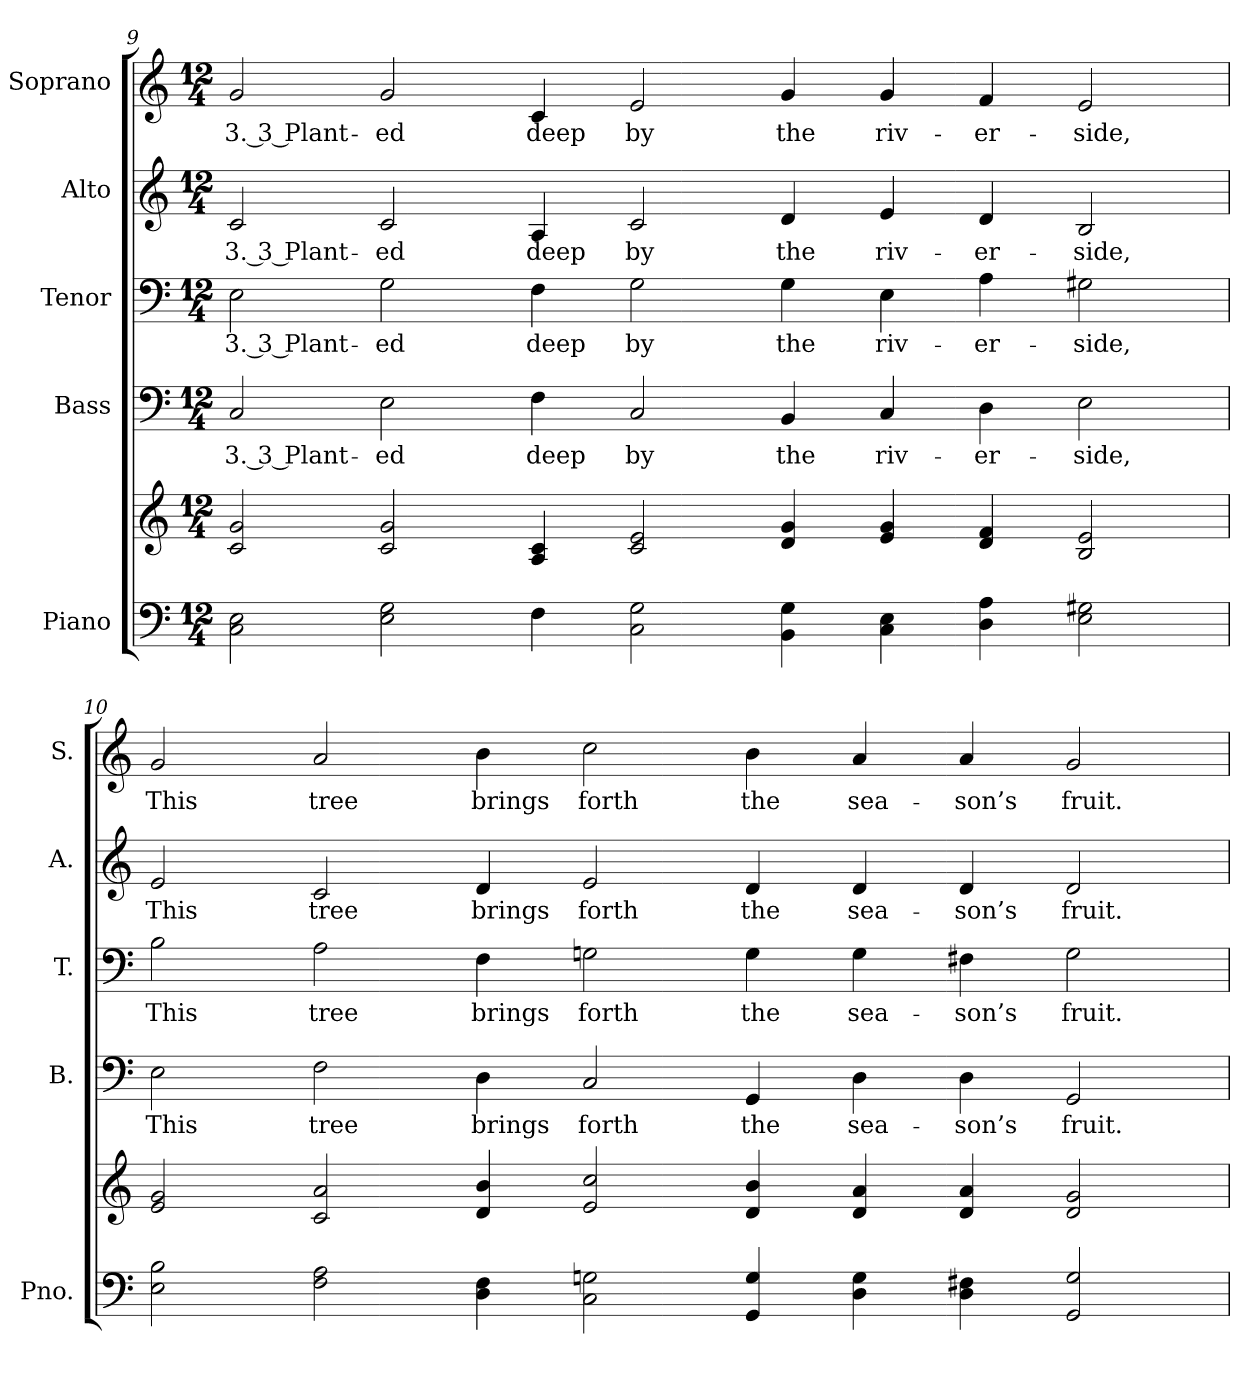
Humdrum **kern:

**kern	**kern	**kern	**text	**kern	**text	**kern	**text	**kern	**text
*part5	*part5	*part4	*part4	*part3	*part3	*part2	*part2	*part1	*part1
*staff6	*staff5	*staff4	*staff4	*staff3	*staff3	*staff2	*staff2	*staff1	*staff1
*I"Piano	*	*I"Bass	*	*I"Tenor	*	*I"Alto	*	*I"Soprano	*
*I'Pno.	*	*I'B.	*	*I'T.	*	*I'A.	*	*I'S.	*
!!LO:PB:g=z
*clefF4	*clefG2	*clefF4	*	*clefF4	*	*clefG2	*	*clefG2	*
*k[]	*k[]	*k[]	*	*k[]	*	*k[]	*	*k[]	*
*C:	*C:	*C:	*	*C:	*	*C:	*	*C:	*
*M12/4	*M12/4	*M12/4	*	*M12/4	*	*M12/4	*	*M12/4	*
=9	=9	=9	=9	=9	=9	=9	=9	=9	=9
!	!	!	!LO:LY:b:color=#000000	!	!	!	!	!	!
!	!	!	!	!	!LO:LY:b:color=#000000	!	!	!	!
!	!	!	!	!	!	!	!LO:LY:b:color=#000000	!	!
!	!	!	!	!	!	!	!	!	!LO:LY:b:color=#000000
2Ci\ 2Ei	2ci/ 2gi	2Ci/	3. 3 Plant-	2Ei\	3. 3 Plant-	2ci/	3. 3 Plant-	2gi/	3. 3 Plant-
!	!	!	!LO:LY:b:color=#000000	!	!	!	!	!	!
!	!	!	!	!	!LO:LY:b:color=#000000	!	!	!	!
!	!	!	!	!	!	!	!LO:LY:b:color=#000000	!	!
!	!	!	!	!	!	!	!	!	!LO:LY:b:color=#000000
2Ei\ 2Gi	2ci/ 2gi	2Ei\	-ed	2Gi\	-ed	2ci/	-ed	2gi/	-ed
!	!	!	!LO:LY:b:color=#000000	!	!	!	!	!	!
!	!	!	!	!	!LO:LY:b:color=#000000	!	!	!	!
!	!	!	!	!	!	!	!LO:LY:b:color=#000000	!	!
!	!	!	!	!	!	!	!	!	!LO:LY:b:color=#000000
4Fi\	4Ai/ 4ci	4Fi\	deep	4Fi\	deep	4Ai/	deep	4ci/	deep
!	!	!	!LO:LY:b:color=#000000	!	!	!	!	!	!
!	!	!	!	!	!LO:LY:b:color=#000000	!	!	!	!
!	!	!	!	!	!	!	!LO:LY:b:color=#000000	!	!
!	!	!	!	!	!	!	!	!	!LO:LY:b:color=#000000
2Ci\ 2Gi	2ci/ 2ei	2Ci/	by	2Gi\	by	2ci/	by	2ei/	by
!	!	!	!LO:LY:b:color=#000000	!	!	!	!	!	!
!	!	!	!	!	!LO:LY:b:color=#000000	!	!	!	!
!	!	!	!	!	!	!	!LO:LY:b:color=#000000	!	!
!	!	!	!	!	!	!	!	!	!LO:LY:b:color=#000000
4BBi\ 4Gi	4di/ 4gi	4BBi/	the	4Gi\	the	4di/	the	4gi/	the
!	!	!	!LO:LY:b:color=#000000	!	!	!	!	!	!
!	!	!	!	!	!LO:LY:b:color=#000000	!	!	!	!
!	!	!	!	!	!	!	!LO:LY:b:color=#000000	!	!
!	!	!	!	!	!	!	!	!	!LO:LY:b:color=#000000
4Ci\ 4Ei	4ei/ 4gi	4Ci/	riv-	4Ei\	riv-	4ei/	riv-	4gi/	riv-
!	!	!	!LO:LY:b:color=#000000	!	!	!	!	!	!
!	!	!	!	!	!LO:LY:b:color=#000000	!	!	!	!
!	!	!	!	!	!	!	!LO:LY:b:color=#000000	!	!
!	!	!	!	!	!	!	!	!	!LO:LY:b:color=#000000
4Di\ 4Ai	4di/ 4fi	4Di\	-er-	4Ai\	-er-	4di/	-er-	4fi/	-er-
!	!	!	!LO:LY:b:color=#000000	!	!	!	!	!	!
!	!	!	!	!	!LO:LY:b:color=#000000	!	!	!	!
!	!	!	!	!	!	!	!LO:LY:b:color=#000000	!	!
!	!	!	!	!	!	!	!	!	!LO:LY:b:color=#000000
2Ei\ 2G#Xi	2Bi/ 2ei	2Ei\	-side,	2G#Xi\	-side,	2Bi/	-side,	2ei/	-side,
=10	=10	=10	=10	=10	=10	=10	=10	=10	=10
!	!	!	!LO:LY:b:color=#000000	!	!	!	!	!	!
!	!	!	!	!	!LO:LY:b:color=#000000	!	!	!	!
!	!	!	!	!	!	!	!LO:LY:b:color=#000000	!	!
!	!	!	!	!	!	!	!	!	!LO:LY:b:color=#000000
2Ei\ 2Bi	2ei/ 2gi	2Ei\	This	2Bi\	This	2ei/	This	2gi/	This
!	!	!	!LO:LY:b:color=#000000	!	!	!	!	!	!
!	!	!	!	!	!LO:LY:b:color=#000000	!	!	!	!
!	!	!	!	!	!	!	!LO:LY:b:color=#000000	!	!
!	!	!	!	!	!	!	!	!	!LO:LY:b:color=#000000
2Fi\ 2Ai	2ci/ 2ai	2Fi\	tree	2Ai\	tree	2ci/	tree	2ai/	tree
!	!	!	!LO:LY:b:color=#000000	!	!	!	!	!	!
!	!	!	!	!	!LO:LY:b:color=#000000	!	!	!	!
!	!	!	!	!	!	!	!LO:LY:b:color=#000000	!	!
!	!	!	!	!	!	!	!	!	!LO:LY:b:color=#000000
4Di\ 4Fi	4di/ 4bi	4Di\	brings	4Fi\	brings	4di/	brings	4bi\	brings
!	!	!	!LO:LY:b:color=#000000	!	!	!	!	!	!
!	!	!	!	!	!LO:LY:b:color=#000000	!	!	!	!
!	!	!	!	!	!	!	!LO:LY:b:color=#000000	!	!
!	!	!	!	!	!	!	!	!	!LO:LY:b:color=#000000
2Ci\ 2Gni	2ei/ 2cci	2Ci/	forth	2Gni\	forth	2ei/	forth	2cci\	forth
!	!	!	!LO:LY:b:color=#000000	!	!	!	!	!	!
!	!	!	!	!	!LO:LY:b:color=#000000	!	!	!	!
!	!	!	!	!	!	!	!LO:LY:b:color=#000000	!	!
!	!	!	!	!	!	!	!	!	!LO:LY:b:color=#000000
4GGi/ 4Gi	4di/ 4bi	4GGi/	the	4Gi\	the	4di/	the	4bi\	the
!	!	!	!LO:LY:b:color=#000000	!	!	!	!	!	!
!	!	!	!	!	!LO:LY:b:color=#000000	!	!	!	!
!	!	!	!	!	!	!	!LO:LY:b:color=#000000	!	!
!	!	!	!	!	!	!	!	!	!LO:LY:b:color=#000000
4Di\ 4Gi	4di/ 4ai	4Di\	sea-	4Gi\	sea-	4di/	sea-	4ai/	sea-
!	!	!	!LO:LY:b:color=#000000	!	!	!	!	!	!
!	!	!	!	!	!LO:LY:b:color=#000000	!	!	!	!
!	!	!	!	!	!	!	!LO:LY:b:color=#000000	!	!
!	!	!	!	!	!	!	!	!	!LO:LY:b:color=#000000
4Di\ 4F#Xi	4di/ 4ai	4Di\	-son’s	4F#Xi\	-son’s	4di/	-son’s	4ai/	-son’s
!	!	!	!LO:LY:b:color=#000000	!	!	!	!	!	!
!	!	!	!	!	!LO:LY:b:color=#000000	!	!	!	!
!	!	!	!	!	!	!	!LO:LY:b:color=#000000	!	!
!	!	!	!	!	!	!	!	!	!LO:LY:b:color=#000000
2GGi/ 2Gi	2di/ 2gi	2GGi/	fruit.	2Gi\	fruit.	2di/	fruit.	2gi/	fruit.
=	=	=	=	=	=	=	=	=	=
*-	*-	*-	*-	*-	*-	*-	*-	*-	*-
